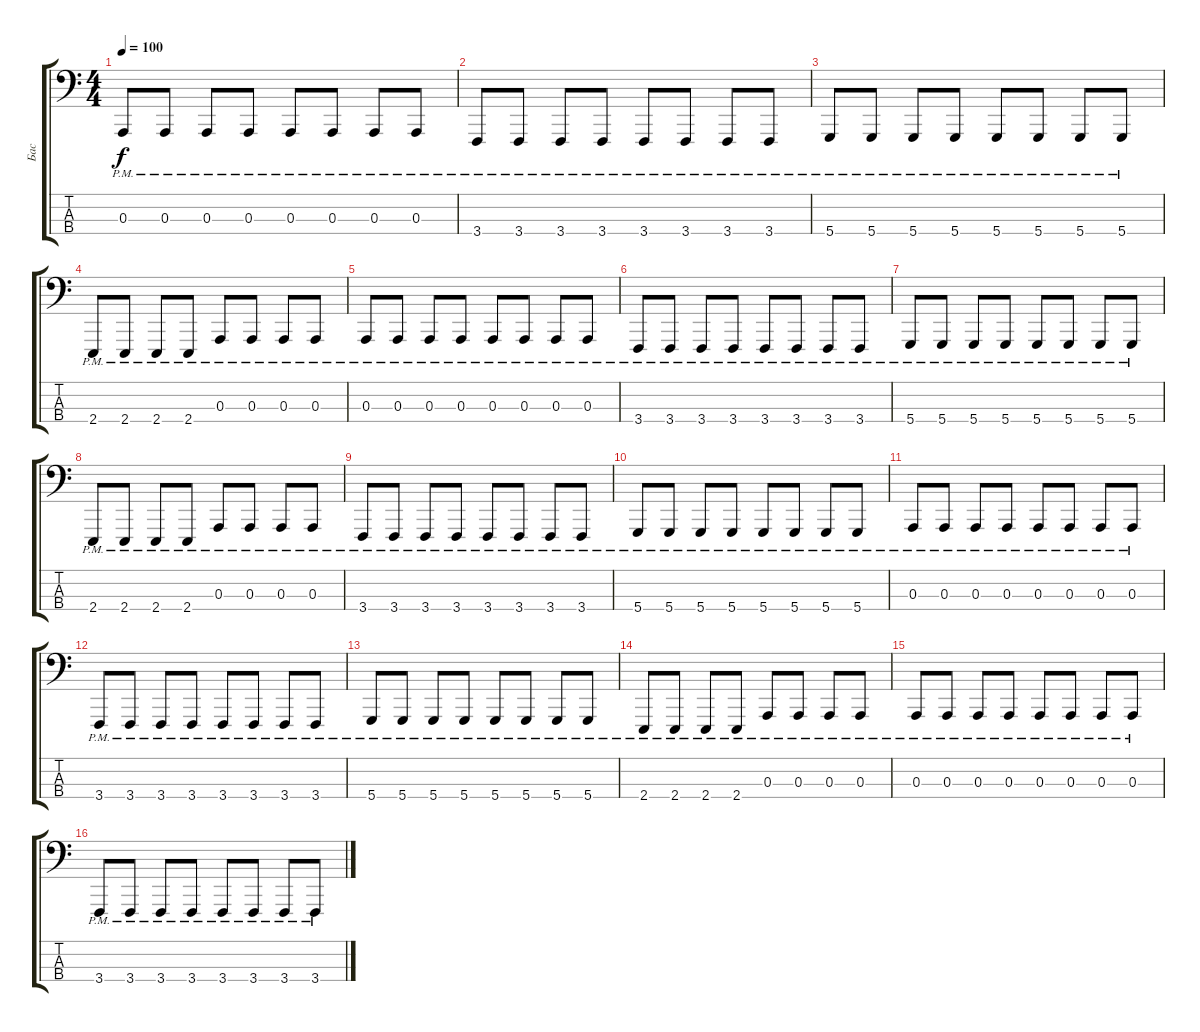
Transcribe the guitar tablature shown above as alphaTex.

\track ("Бас" "Бас") {instrument lead8bassandlead}
\staff {score tabs}
\tuning (G2 D2 A1 D1) {hide}
\ts (4 4)
\tempo 100
\clef f4
\ks c
0.3{pm}.8{dy f} 0.3{pm}.8 0.3{pm}.8 0.3{pm}.8 0.3{pm}.8 0.3{pm}.8 0.3{pm}.8 0.3{pm}.8 |
3.4{pm}.8 3.4{pm}.8 3.4{pm}.8 3.4{pm}.8 3.4{pm}.8 3.4{pm}.8 3.4{pm}.8 3.4{pm}.8 |
5.4{pm}.8 5.4{pm}.8 5.4{pm}.8 5.4{pm}.8 5.4{pm}.8 5.4{pm}.8 5.4{pm}.8 5.4{pm}.8 |
2.4{pm}.8 2.4{pm}.8 2.4{pm}.8 2.4{pm}.8 0.3{pm}.8 0.3{pm}.8 0.3{pm}.8 0.3{pm}.8 |
0.3{pm}.8 0.3{pm}.8 0.3{pm}.8 0.3{pm}.8 0.3{pm}.8 0.3{pm}.8 0.3{pm}.8 0.3{pm}.8 |
3.4{pm}.8 3.4{pm}.8 3.4{pm}.8 3.4{pm}.8 3.4{pm}.8 3.4{pm}.8 3.4{pm}.8 3.4{pm}.8 |
5.4{pm}.8 5.4{pm}.8 5.4{pm}.8 5.4{pm}.8 5.4{pm}.8 5.4{pm}.8 5.4{pm}.8 5.4{pm}.8 |
2.4{pm}.8 2.4{pm}.8 2.4{pm}.8 2.4{pm}.8 0.3{pm}.8 0.3{pm}.8 0.3{pm}.8 0.3{pm}.8 |
3.4{pm}.8 3.4{pm}.8 3.4{pm}.8 3.4{pm}.8 3.4{pm}.8 3.4{pm}.8 3.4{pm}.8 3.4{pm}.8 |
5.4{pm}.8 5.4{pm}.8 5.4{pm}.8 5.4{pm}.8 5.4{pm}.8 5.4{pm}.8 5.4{pm}.8 5.4{pm}.8 |
0.3{pm}.8 0.3{pm}.8 0.3{pm}.8 0.3{pm}.8 0.3{pm}.8 0.3{pm}.8 0.3{pm}.8 0.3{pm}.8 |
3.4{pm}.8 3.4{pm}.8 3.4{pm}.8 3.4{pm}.8 3.4{pm}.8 3.4{pm}.8 3.4{pm}.8 3.4{pm}.8 |
5.4{pm}.8 5.4{pm}.8 5.4{pm}.8 5.4{pm}.8 5.4{pm}.8 5.4{pm}.8 5.4{pm}.8 5.4{pm}.8 |
2.4{pm}.8 2.4{pm}.8 2.4{pm}.8 2.4{pm}.8 0.3{pm}.8 0.3{pm}.8 0.3{pm}.8 0.3{pm}.8 |
0.3{pm}.8 0.3{pm}.8 0.3{pm}.8 0.3{pm}.8 0.3{pm}.8 0.3{pm}.8 0.3{pm}.8 0.3{pm}.8 |
3.4{pm}.8 3.4{pm}.8 3.4{pm}.8 3.4{pm}.8 3.4{pm}.8 3.4{pm}.8 3.4{pm}.8 3.4{pm}.8
